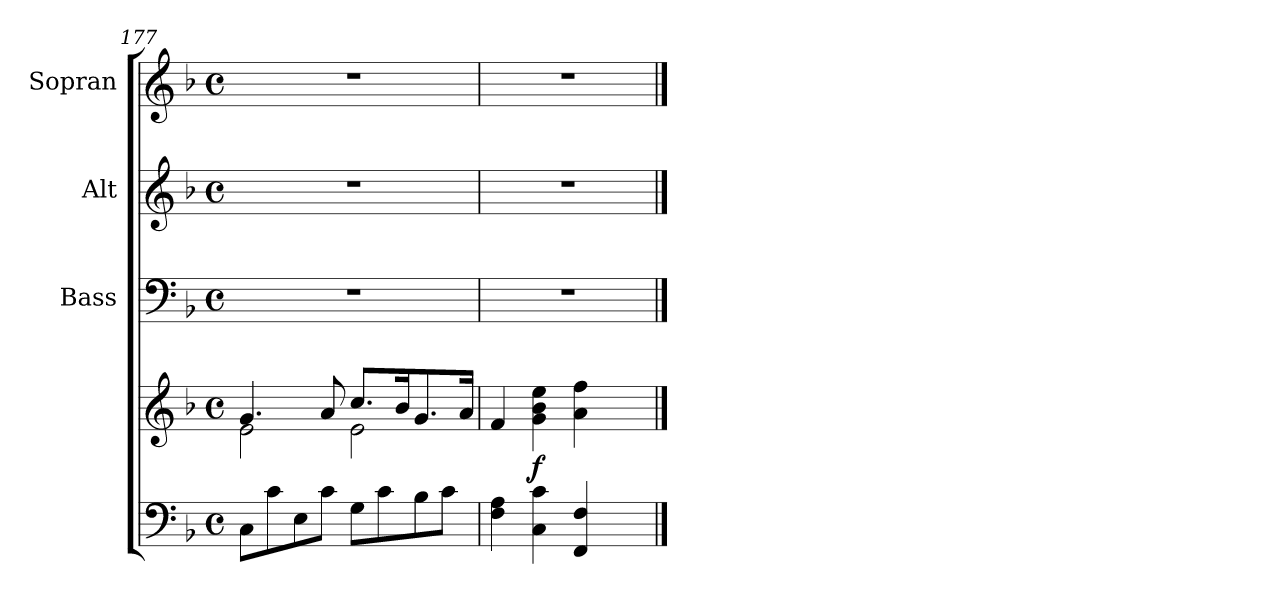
**kern	**kern	**dynam	**kern	**kern	**kern
*part4	*part4	*part4	*part3	*part2	*part1
*staff5	*staff4	*staff4/5	*staff3	*staff2	*staff1
*	*	*	*I"Bass	*I"Alt	*I"Sopran
*	*	*	*I'B.	*I'A.	*I'S.
*clefF4	*clefG2	*	*clefF4	*clefG2	*clefG2
*k[b-]	*k[b-]	*	*k[b-]	*k[b-]	*k[b-]
*F:	*F:	*	*F:	*F:	*F:
*M4/4	*M4/4	*	*M4/4	*M4/4	*M4/4
*met(c)	*met(c)	*	*met(c)	*met(c)	*met(c)
=177	=177	=177	=177	=177	=177
*	*^	*	*	*	*
8C\L	4.g/	2e\	.	1r	1r	1r
8c\	.	.	.	.	.	.
8E\	.	.	.	.	.	.
8c\J	8a/	.	.	.	.	.
8G\L	8.cc/L	2e\	.	.	.	.
8c\	.	.	.	.	.	.
.	16b-/k	.	.	.	.	.
8B-\	8.g/	.	.	.	.	.
8c\J	.	.	.	.	.	.
.	16a/Jk	.	.	.	.	.
*	*v	*v	*	*	*	*
=178	=178	=178	=178	=178	=178
4F\ 4A\	4f/	.	1r	1r	1r
!	!	!LO:DY:b	!	!	!
4C\ 4c\	4g\ 4b-\ 4ee\	f	.	.	.
4FF/ 4F/	4a\ 4ff\	.	.	.	.
4ryy	4ryy	.	.	.	.
==	==	==	==	==	==
*-	*-	*-	*-	*-	*-
